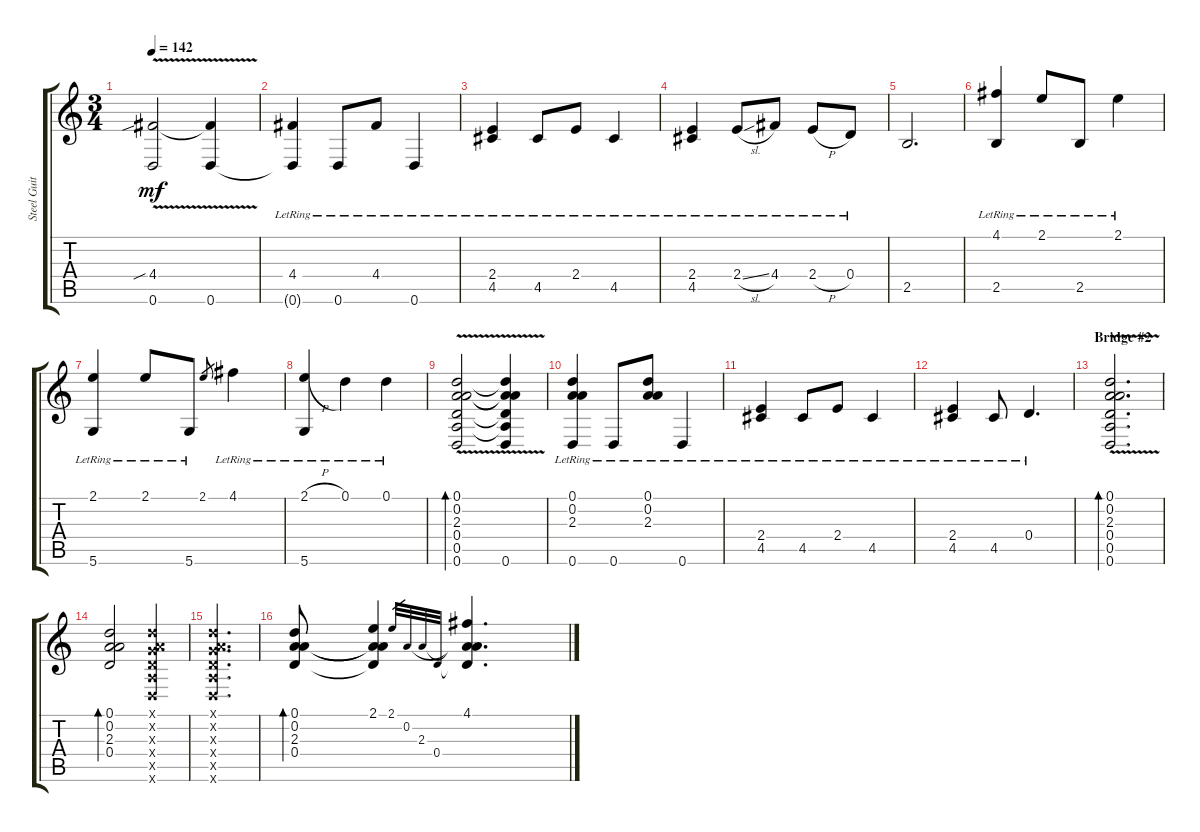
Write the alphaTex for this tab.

\track ("Steel Guitar" "Steel Guit") {instrument acousticguitarsteel}
\staff {score tabs}
\tuning (D4 A3 G3 D3 A2 D2) {hide}
\ts (3 4)
\tempo 142
\clef g2
\ks c
(4.4{v sib} 0.6).2{dy mf} (4.4{t} 0.6).4 |
(4.4{lr} 0.6{t}).4 0.6{lr}.8 4.4{lr}.8 0.6{lr}.4 |
(2.4{lr} 4.5{lr}).4 4.5{lr}.8 2.4{lr}.8 4.5{lr}.4 |
(2.4{lr} 4.5{lr}).4 2.4{sl lr}.8 4.4{lr}.8 2.4{h lr}.8 0.4{lr}.8 |
2.5.2{d} |
(4.1{lr} 2.5{lr}).4 2.1{lr}.8 2.5{lr}.8 2.1{lr}.4 |
(2.1{lr} 5.6{lr}).4 2.1{lr}.8 5.6{lr}.8 2.1.8{gr} 4.1{lr}.4 |
(2.1{h lr} 5.6{lr}).4 0.1{lr}.4 0.1{lr}.4 |
(0.1{v} 0.2{v} 2.3{v} 0.4{v} 0.5{v} 0.6{v}).2{bd 120} (0.1{v t} 0.2{v t} 2.3{v t} 0.4{v t} 0.5{v t} 0.6{v}).4 |
(0.1{lr} 0.2{lr} 2.3{lr} 0.6{lr}).4 0.6{lr}.8 (0.1{lr} 0.2{lr} 2.3{lr}).8 0.6{lr}.4 |
(2.4{lr} 4.5{lr}).4 4.5{lr}.8 2.4{lr}.8 4.5{lr}.4 |
(2.4{lr} 4.5{lr}).4 4.5{lr}.8 0.4{lr}.4{d} |
\section ("" "Bridge #2")
(0.1{v} 0.2{v} 2.3{v} 0.4{v} 0.5 0.6).2{d bd 120} |
(0.1 0.2 2.3 0.4).2{bd 120} (0.1{x} 0.2{x} 0.3{x} 0.4{x} 0.5{x} 0.6{x}).4 |
(0.1{x} 0.2{x} 0.3{x} 0.4{x} 0.5{x} 0.6{x}).2{d} |
(0.1 0.2 2.3 0.4).8{bd 240} (2.1 0.2{t} 2.3{t} 0.4{t}).4 2.1.32{gr} 0.2.32{gr} 2.3.32{gr} 0.4.32{gr} (4.1 0.2{t} 2.3{t} 0.4{t}).4{d}
